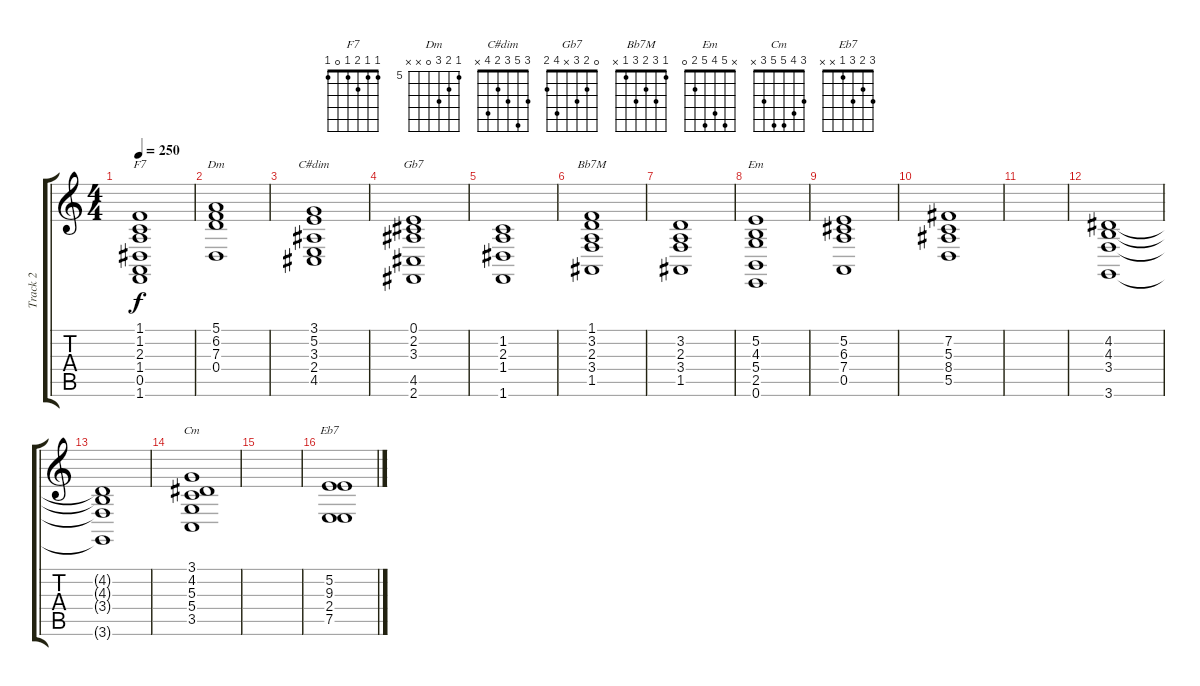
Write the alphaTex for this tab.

\track ("Track 2" "Track 2") {instrument brightacousticpiano}
\staff {score tabs}
\tuning (E4 B3 G3 D3 A2 E2) {hide}
\chord ("F7" 1 1 2 1 0 1)
\chord ("Dm" 5 6 7 0 x x) {firstfret 5}
\chord ("C#dim" 3 5 3 2 4 x)
\chord ("Gb7" 0 2 3 x 4 2)
\chord ("Bb7M" 1 3 2 3 1 x)
\chord ("Em" x 5 4 5 2 0)
\chord ("Cm" 3 4 5 5 3 x)
\chord ("Eb7" 3 2 3 1 x x)
\ts (4 4)
\tempo 250
\clef g2
\ks c
(1.1 1.2 2.3 1.4 0.5 1.6).1{ch "F7" dy f} |
(5.1 6.2 7.3 0.4).1{ch "Dm"} |
(3.1 5.2 3.3 2.4 4.5).1{ch "C#dim"} |
(0.1 2.2 3.3 4.5 2.6).1{ch "Gb7"} |
(1.2 2.3 1.4 1.6).1 |
(1.1 3.2 2.3 3.4 1.5).1{ch "Bb7M"} |
(3.2 2.3 3.4 1.5).1 |
(5.2 4.3 5.4 2.5 0.6).1{ch "Em"} |
(5.2 6.3 7.4 0.5).1 |
(7.2 5.3 8.4 5.5).1 |
|
(4.2 4.3 3.4 3.6).1 |
(4.2{t} 4.3{t} 3.4{t} 3.6{t}).1 |
(3.1 4.2 5.3 5.4 3.5).1{ch "Cm"} |
|
(5.2 9.3 2.4 7.5).1{ch "Eb7"}
